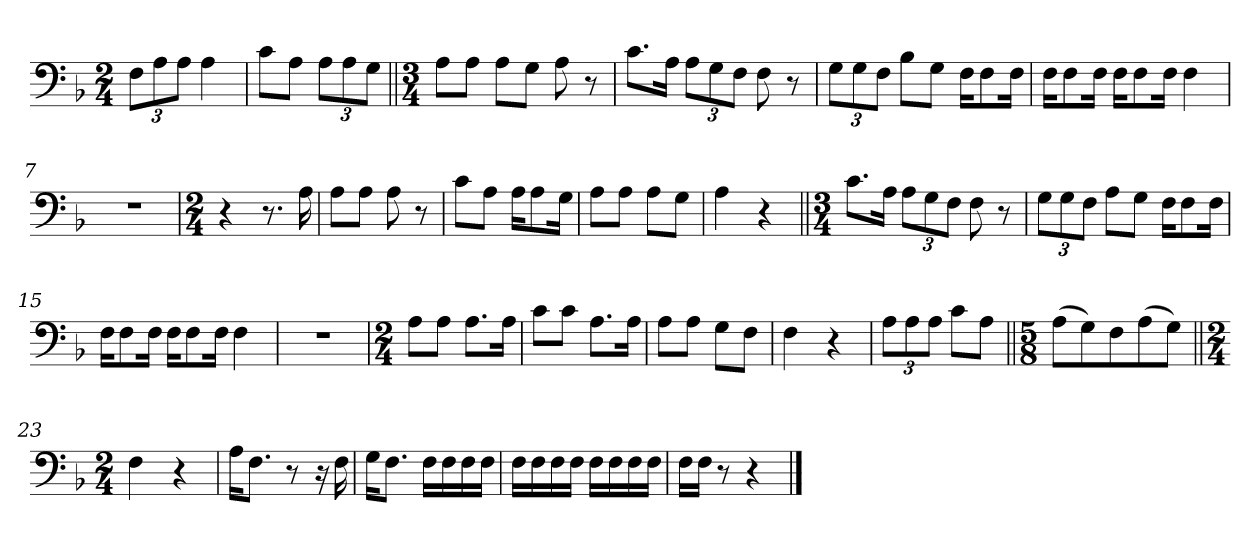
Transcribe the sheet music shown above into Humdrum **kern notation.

**kern
*part1
*staff1
*clefF4
*k[b-]
*M2/4
=1
12F\L
12A\
12A\J
4A\
=2
8c\L
8A\J
12A\L
12A\
12G\J
=3||
*M3/4
8A\L
8A\J
8A\L
8G\J
8A\
8r
=4
8.c\L
16A\Jk
12A\L
12G\
12F\J
8F\
8r
=5
12G\L
12G\
12F\J
8B-\L
8G\J
16F\KL
8F\
16F\Jk
=6
16F\KL
8F\
16F\Jk
16F\KL
8F\
16F\Jk
4F\
=7
2.r
=8
*M2/4
4r
8.r
16A\
=9
8A\L
8A\J
8A\
8r
=10
8c\L
8A\J
16A\KL
8A\
16G\Jk
=11
8A\L
8A\J
8A\L
8G\J
=12
4A\
4r
=13||
*M3/4
8.c\L
16A\Jk
12A\L
12G\
12F\J
8F\
8r
=14
12G\L
12G\
12F\J
8A\L
8G\J
16F\KL
8F\
16F\Jk
=15
16F\KL
8F\
16F\Jk
16F\KL
8F\
16F\Jk
4F\
=16
2.r
=17
*M2/4
8A\L
8A\J
8.A\L
16A\Jk
=18
8c\L
8c\J
8.A\L
16A\Jk
=19
8A\L
8A\J
8G\L
8F\J
=20
4F\
4r
=21
12A\L
12A\
12A\J
8c\L
8A\J
=22||
*M5/8
(8A\L
8G\)
8F\
(8A\
8G\J)
=23||
*M2/4
4F\
4r
=24
16A\KL
8.F\J
8r
16r
16F\
=25
16G\KL
8.F\J
16F\LL
16F\
16F\
16F\JJ
=26
16F\LL
16F\
16F\
16F\JJ
16F\LL
16F\
16F\
16F\JJ
=27
16F\LL
16F\JJ
8r
4r
==
*-
